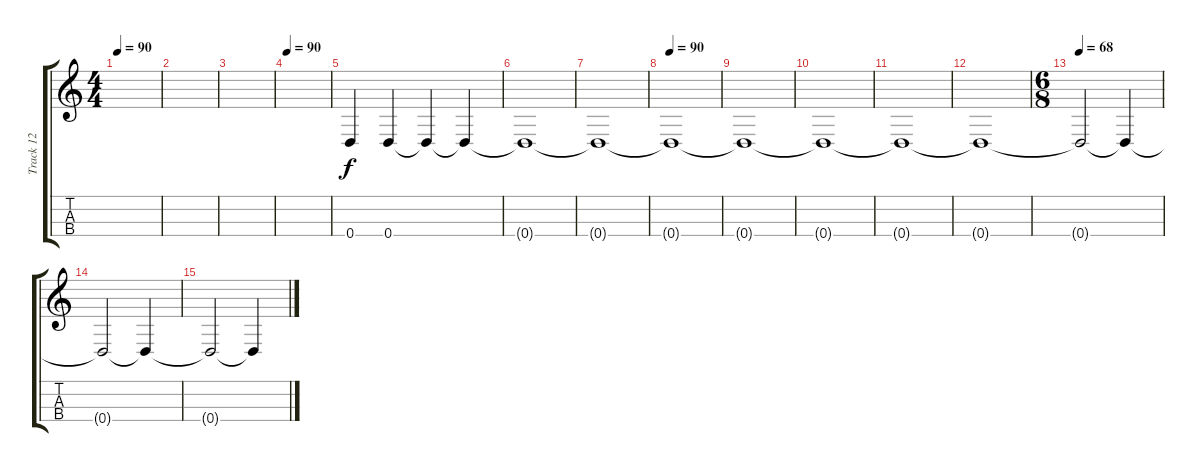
\track ("Track 12" "Track 12") {instrument seashore}
\staff {score tabs}
\tuning (E4 B3 G3 D3) {hide}
\ts (4 4)
\tempo 90
\clef g2
\ks c
|
|
|
\tempo 90
|
0.4.4{volume 16 instrument gunshot} 0.4.4{instrument applause} 0.4{t}.4 0.4{t}.4 |
0.4{t}.1 |
0.4{t}.1 |
\tempo 90
0.4{t}.1 |
0.4{t}.1 |
0.4{t}.1 |
0.4{t}.1{volume 0} |
0.4{t}.1 |
\ts (6 8)
\tempo 68
0.4{t}.2 0.4{t}.4 |
0.4{t}.2 0.4{t}.4 |
0.4{t}.2 0.4{t}.4
